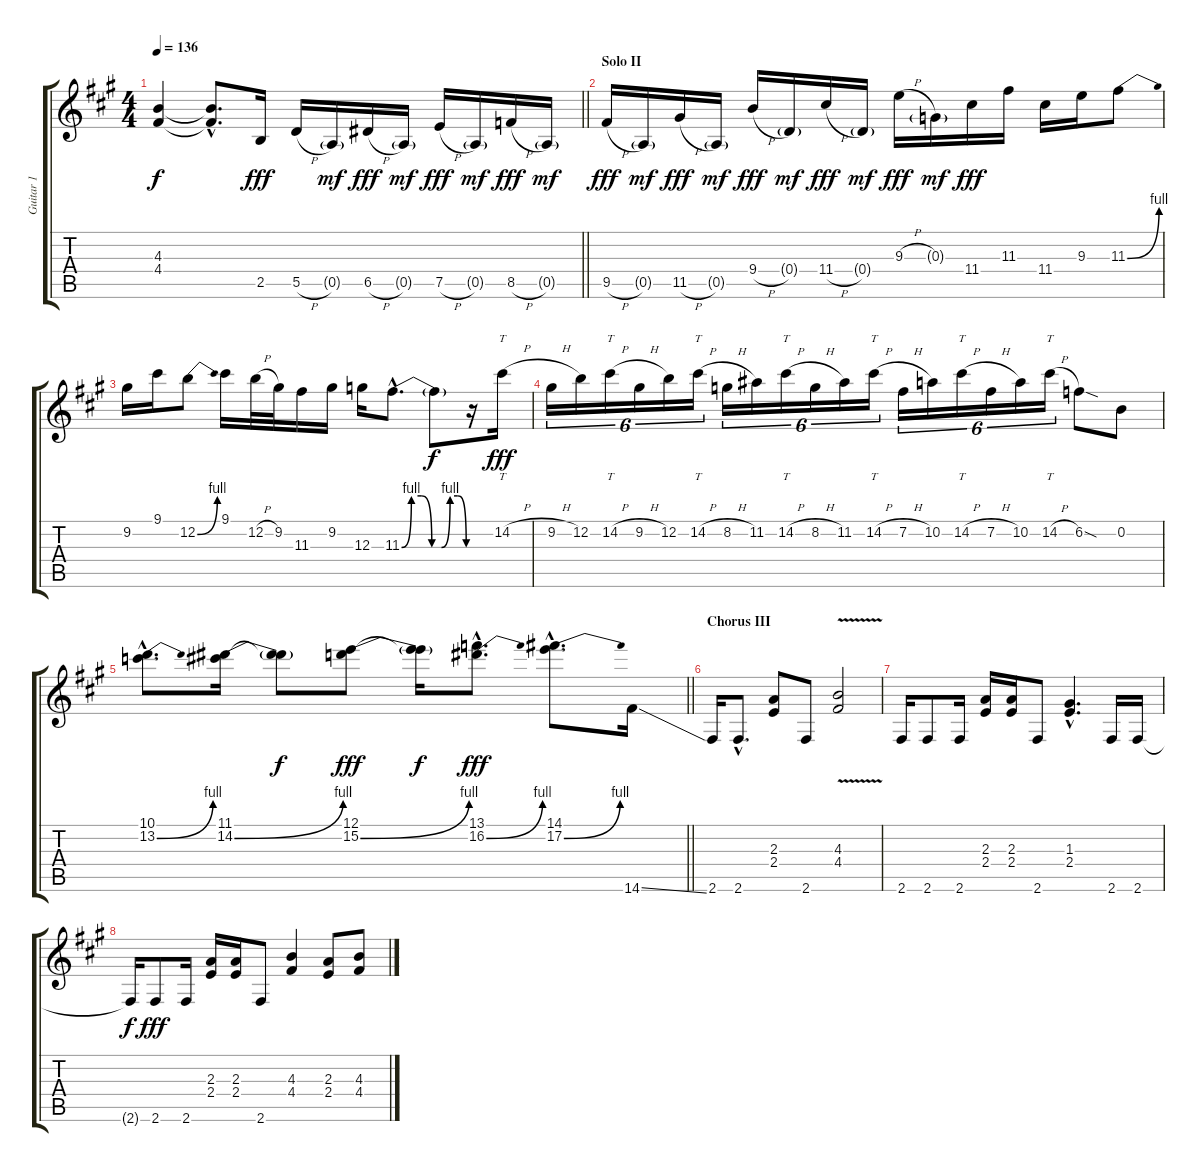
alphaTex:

\track ("Guitar 1" "Guitar 1") {instrument distortionguitar}
\staff {score tabs}
\tuning (E4 B3 G3 D3 A2 E2) {hide}
\ts (4 4)
\tempo 136
\clef g2
\barLineRight lightlight
\ks a
(4.3{t} 4.4{t}).4{dy f} (4.3{hac t} 4.4{hac t}).8{d} 2.5.16{dy fff} 5.5{h}.16 0.5{g}.16{dy mf} 6.5{h}.16{dy fff} 0.5{g}.16{dy mf} 7.5{h}.16{dy fff} 0.5{g}.16{dy mf} 8.5{h}.16{dy fff} 0.5{g}.16{dy mf} |
\section ("" "Solo II")
9.5{h}.16{dy fff} 0.5{g}.16{dy mf} 11.5{h}.16{dy fff} 0.5{g}.16{dy mf} 9.4{h}.16{dy fff} 0.4{g}.16{dy mf} 11.4{h}.16{dy fff} 0.4{g}.16{dy mf} 9.3{h}.16{dy fff} 0.3{g}.16{dy mf} 11.4.16{dy fff} 11.3.16 11.4.16 9.3.16 11.3{be (bend 0 0 60 4)}.8 |
9.2.16 9.1.16 12.2{be (bend 0 0 60 4)}.8 9.1.16 12.2{h}.32 9.2.32 11.3.16 9.2.16 12.3.16 11.3{be (custom 0 0 9 4 18 4 28 0 37 0 45 4 52 4 60 0) hac}.8{d} 11.3{t}.8{dy f} r.16 14.2{h}.16{tt dy fff} |
9.2{h}.16{tu (6 4)} 12.2.16{tu (6 4)} 14.2{h}.16{tt tu (6 4)} 9.2{h}.16{tu (6 4)} 12.2.16{tu (6 4)} 14.2{h}.16{tt tu (6 4)} 8.2{h}.16{tu (6 4)} 11.2.16{tu (6 4)} 14.2{h}.16{tt tu (6 4)} 8.2{h}.16{tu (6 4)} 11.2.16{tu (6 4)} 14.2{h}.16{tt tu (6 4)} 7.2{h}.16{tu (6 4)} 10.2.16{tu (6 4)} 14.2{h}.16{tt tu (6 4)} 7.2{h}.16{tu (6 4)} 10.2.16{tu (6 4)} 14.2{h}.16{tt tu (6 4)} 6.2{sod}.8 0.2.8 |
\barLineRight lightlight
(10.1{hac} 13.2{be (bend 0 0 60 4) hac}).8{d} (11.1 14.2{be (bend 0 0 60 4)}).16 (11.1{t} 14.2{t}).8{dy f} (12.1 15.2{be (bend 0 0 60 4)}).8{dy fff} (12.1{t} 15.2{t}).16{dy f} (13.1{hac} 16.2{be (bend 0 0 60 4) hac}).8{d dy fff} (14.1{hac} 17.2{be (bend 0 0 60 4) hac}).8{d} 14.6{ss}.16 |
\section ("" "Chorus III")
2.6.16 2.6{hac}.8{d} (2.3 2.4).8 2.6.8 (4.3{v} 4.4{v}).2 |
2.6.16 2.6.8 2.6.16 (2.3 2.4).16 (2.3 2.4).16 2.6.8 (1.3{hac} 2.4{hac}).4{d} 2.6.16 2.6.16 |
2.6{t}.16{dy f} 2.6.8{dy fff} 2.6.16 (2.3 2.4).16 (2.3 2.4).16 2.6.8 (4.3 4.4).4 (2.3 2.4).8 (4.3 4.4).8
